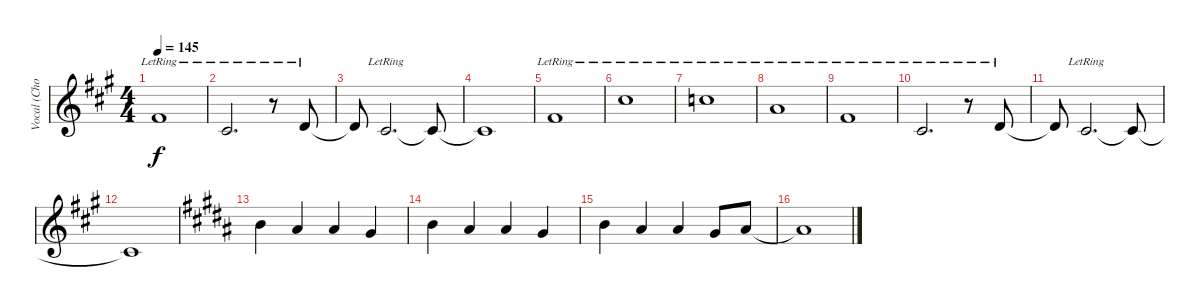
\track ("Vocal (Chorus)" "Vocal (Cho") {instrument choiraahs}
\staff {score}
\tuning (E4 B3 G3 D3 A2 E2 B1) {hide}
\ts (4 4)
\tempo 145
\clef g2
\ks a
2.1{lr}.1{dy f} |
2.2{lr}.2{d} r.8 3.2{lr}.8 |
3.2{t}.8 2.2{lr}.2{d} 2.2{t}.8 |
2.2{t}.1 |
2.1{lr}.1 |
9.1{lr}.1 |
8.1{lr}.1 |
10.2{lr}.1 |
2.1{lr}.1 |
2.2{lr}.2{d} r.8 3.2{lr}.8 |
3.2{t}.8 2.2{lr}.2{d} 2.2{t}.8 |
2.2{t}.1 |
\ks b
7.1.4 6.1.4 6.1.4 4.1.4 |
7.1.4 6.1.4 6.1.4 4.1.4 |
7.1.4 6.1.4 6.1.4 4.1.8 6.1.8 |
6.1{t}.1
